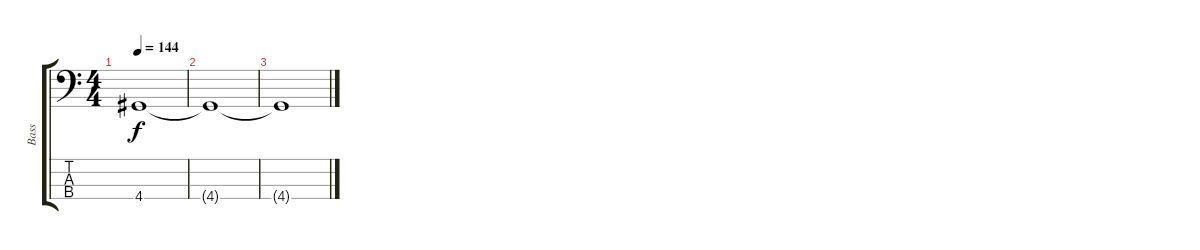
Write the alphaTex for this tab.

\track ("Bass" "Bass") {instrument electricbassfinger}
\staff {score tabs}
\tuning (G2 D2 A1 E1) {hide}
\ts (4 4)
\tempo 144
\clef f4
\ks c
4.4{t}.1{dy f} |
4.4{t}.1 |
4.4{t}.1
